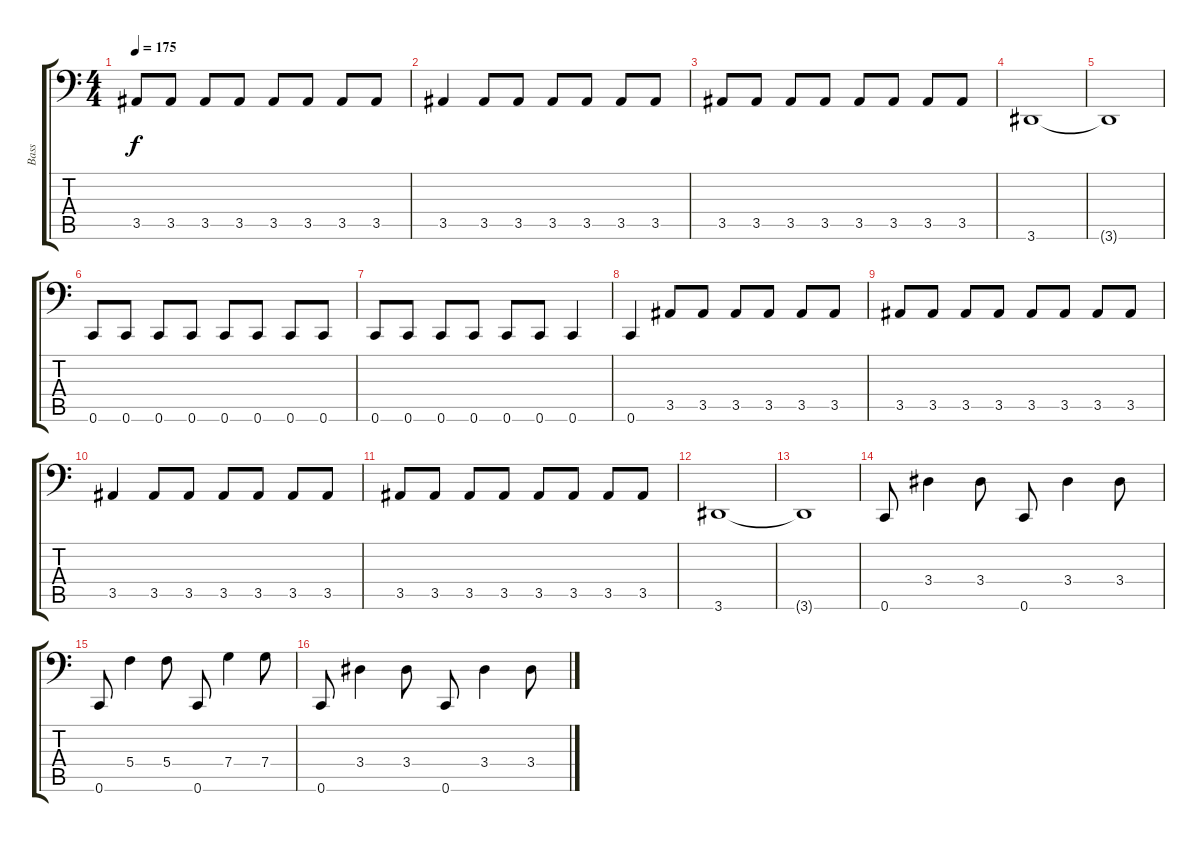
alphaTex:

\track ("Bass" "Bass") {instrument electricbasspick}
\staff {score tabs}
\tuning (D3 A2 F2 C2 G1 C1) {hide}
\ts (4 4)
\tempo 175
\clef f4
\ks c
3.5.8{dy f} 3.5.8 3.5.8 3.5.8 3.5.8 3.5.8 3.5.8 3.5.8 |
3.5.4 3.5.8 3.5.8 3.5.8 3.5.8 3.5.8 3.5.8 |
3.5.8 3.5.8 3.5.8 3.5.8 3.5.8 3.5.8 3.5.8 3.5.8 |
3.6.1 |
3.6{t}.1 |
0.6.8 0.6.8 0.6.8 0.6.8 0.6.8 0.6.8 0.6.8 0.6.8 |
0.6.8 0.6.8 0.6.8 0.6.8 0.6.8 0.6.8 0.6.4 |
0.6.4 3.5.8 3.5.8 3.5.8 3.5.8 3.5.8 3.5.8 |
3.5.8 3.5.8 3.5.8 3.5.8 3.5.8 3.5.8 3.5.8 3.5.8 |
3.5.4 3.5.8 3.5.8 3.5.8 3.5.8 3.5.8 3.5.8 |
3.5.8 3.5.8 3.5.8 3.5.8 3.5.8 3.5.8 3.5.8 3.5.8 |
3.6.1 |
3.6{t}.1 |
0.6.8 3.4.4 3.4.8 0.6.8 3.4.4 3.4.8 |
0.6.8 5.4.4 5.4.8 0.6.8 7.4.4 7.4.8 |
0.6.8 3.4.4 3.4.8 0.6.8 3.4.4 3.4.8
